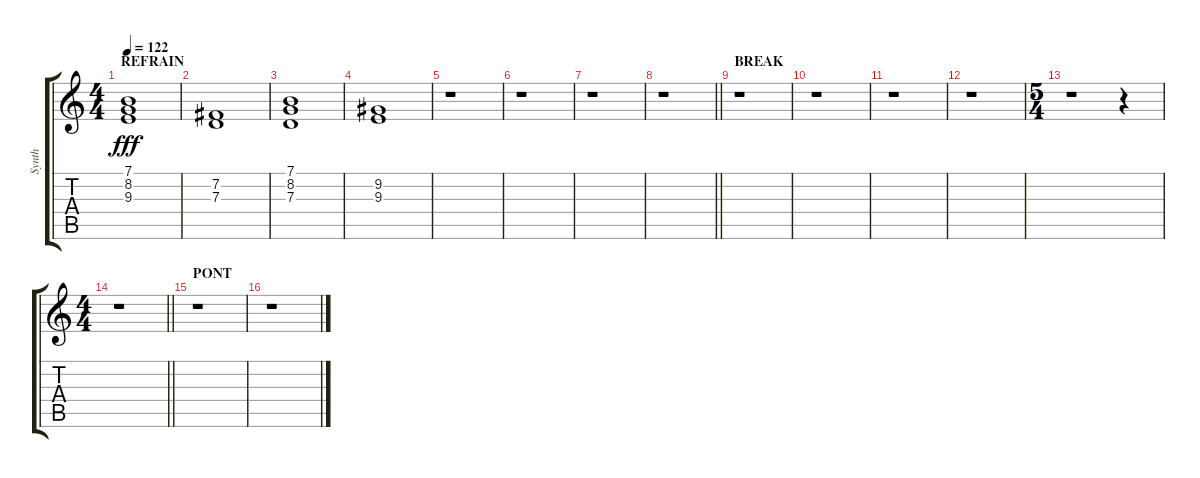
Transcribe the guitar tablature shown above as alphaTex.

\track ("Synth" "Synth") {instrument voiceoohs}
\staff {score tabs}
\tuning (E4 B3 G3 D3 A2 E2) {hide}
\ts (4 4)
\section ("" "REFRAIN")
\tempo 122
\clef g2
\ks c
(7.1 8.2 9.3).1{dy fff} |
(7.2 7.3).1 |
(7.1 8.2 7.3).1 |
(9.2 9.3).1 |
r.1 |
r.1 |
r.1 |
\barLineRight lightlight
r.1 |
\section ("" "BREAK")
r.1 |
r.1 |
r.1 |
r.1 |
\ts (5 4)
r.1 r.4 |
\ts (4 4)
\barLineRight lightlight
r.1 |
\section ("" "PONT")
r.1 |
r.1
